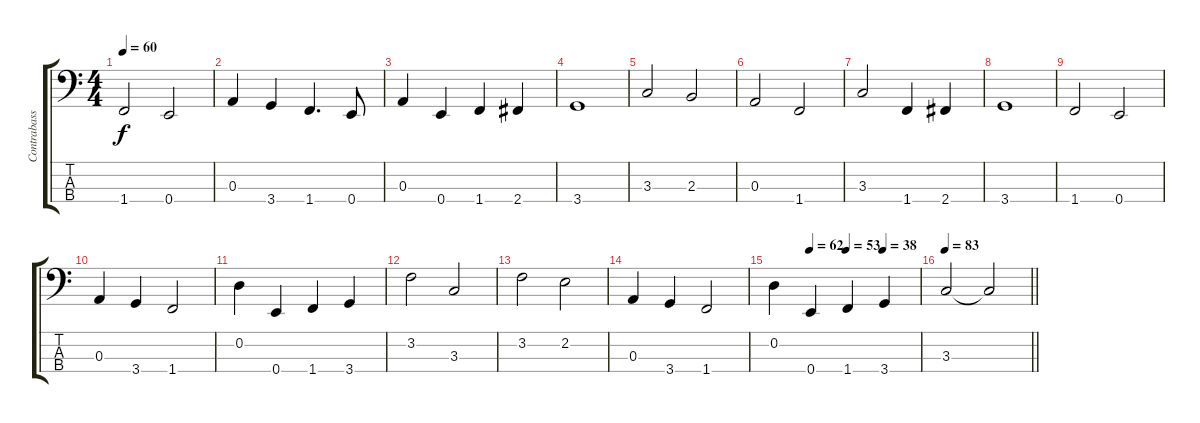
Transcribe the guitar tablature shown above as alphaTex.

\track ("Contrabass" "Contrabass") {instrument contrabass}
\staff {score tabs}
\tuning (G2 D2 A1 E1) {hide}
\ts (4 4)
\tempo 60
\clef f4
\ks c
1.4.2{dy f} 0.4.2 |
0.3.4 3.4.4 1.4.4{d} 0.4.8 |
0.3.4 0.4.4 1.4.4 2.4.4 |
3.4.1 |
3.3.2 2.3.2 |
0.3.2 1.4.2 |
3.3.2 1.4.4 2.4.4 |
3.4.1 |
1.4.2 0.4.2 |
0.3.4 3.4.4 1.4.2 |
0.2.4 0.4.4 1.4.4 3.4.4 |
3.2.2 3.3.2 |
3.2.2 2.2.2 |
0.3.4 3.4.4 1.4.2 |
\tempo (62 0.25)
\tempo (53 0.5)
\tempo (38 0.75)
0.2.4 0.4.4 1.4.4 3.4.4 |
\tempo 83
\barLineRight lightlight
3.3.2 3.3{t}.2
